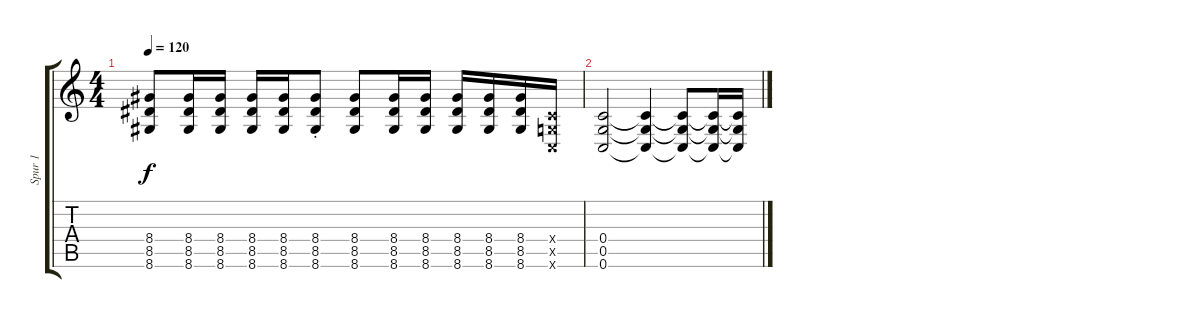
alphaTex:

\track ("Spur 1" "Spur 1") {instrument overdrivenguitar}
\staff {score tabs}
\tuning (D4 A3 F3 C3 G2 C2) {hide}
\ts (4 4)
\tempo 120
\clef g2
\ks c
(8.4 8.5 8.6).8{dy f} (8.4 8.5 8.6).16 (8.4 8.5 8.6).16 (8.4 8.5 8.6).16 (8.4 8.5 8.6).16 (8.4{st} 8.5{st} 8.6{st}).8 (8.4 8.5 8.6).8 (8.4 8.5 8.6).16 (8.4 8.5 8.6).16 (8.4 8.5 8.6).16 (8.4 8.5 8.6).16 (8.4 8.5 8.6).16 (0.4{x} 0.5{x} 0.6{x}).16 |
(0.4 0.5 0.6).2 (0.4{t} 0.5{t} 0.6{t}).4 (0.4{t} 0.5{t} 0.6{t}).8 (0.4{t} 0.5{t} 0.6{t}).16 (0.4{t} 0.5{t} 0.6{t}).16
